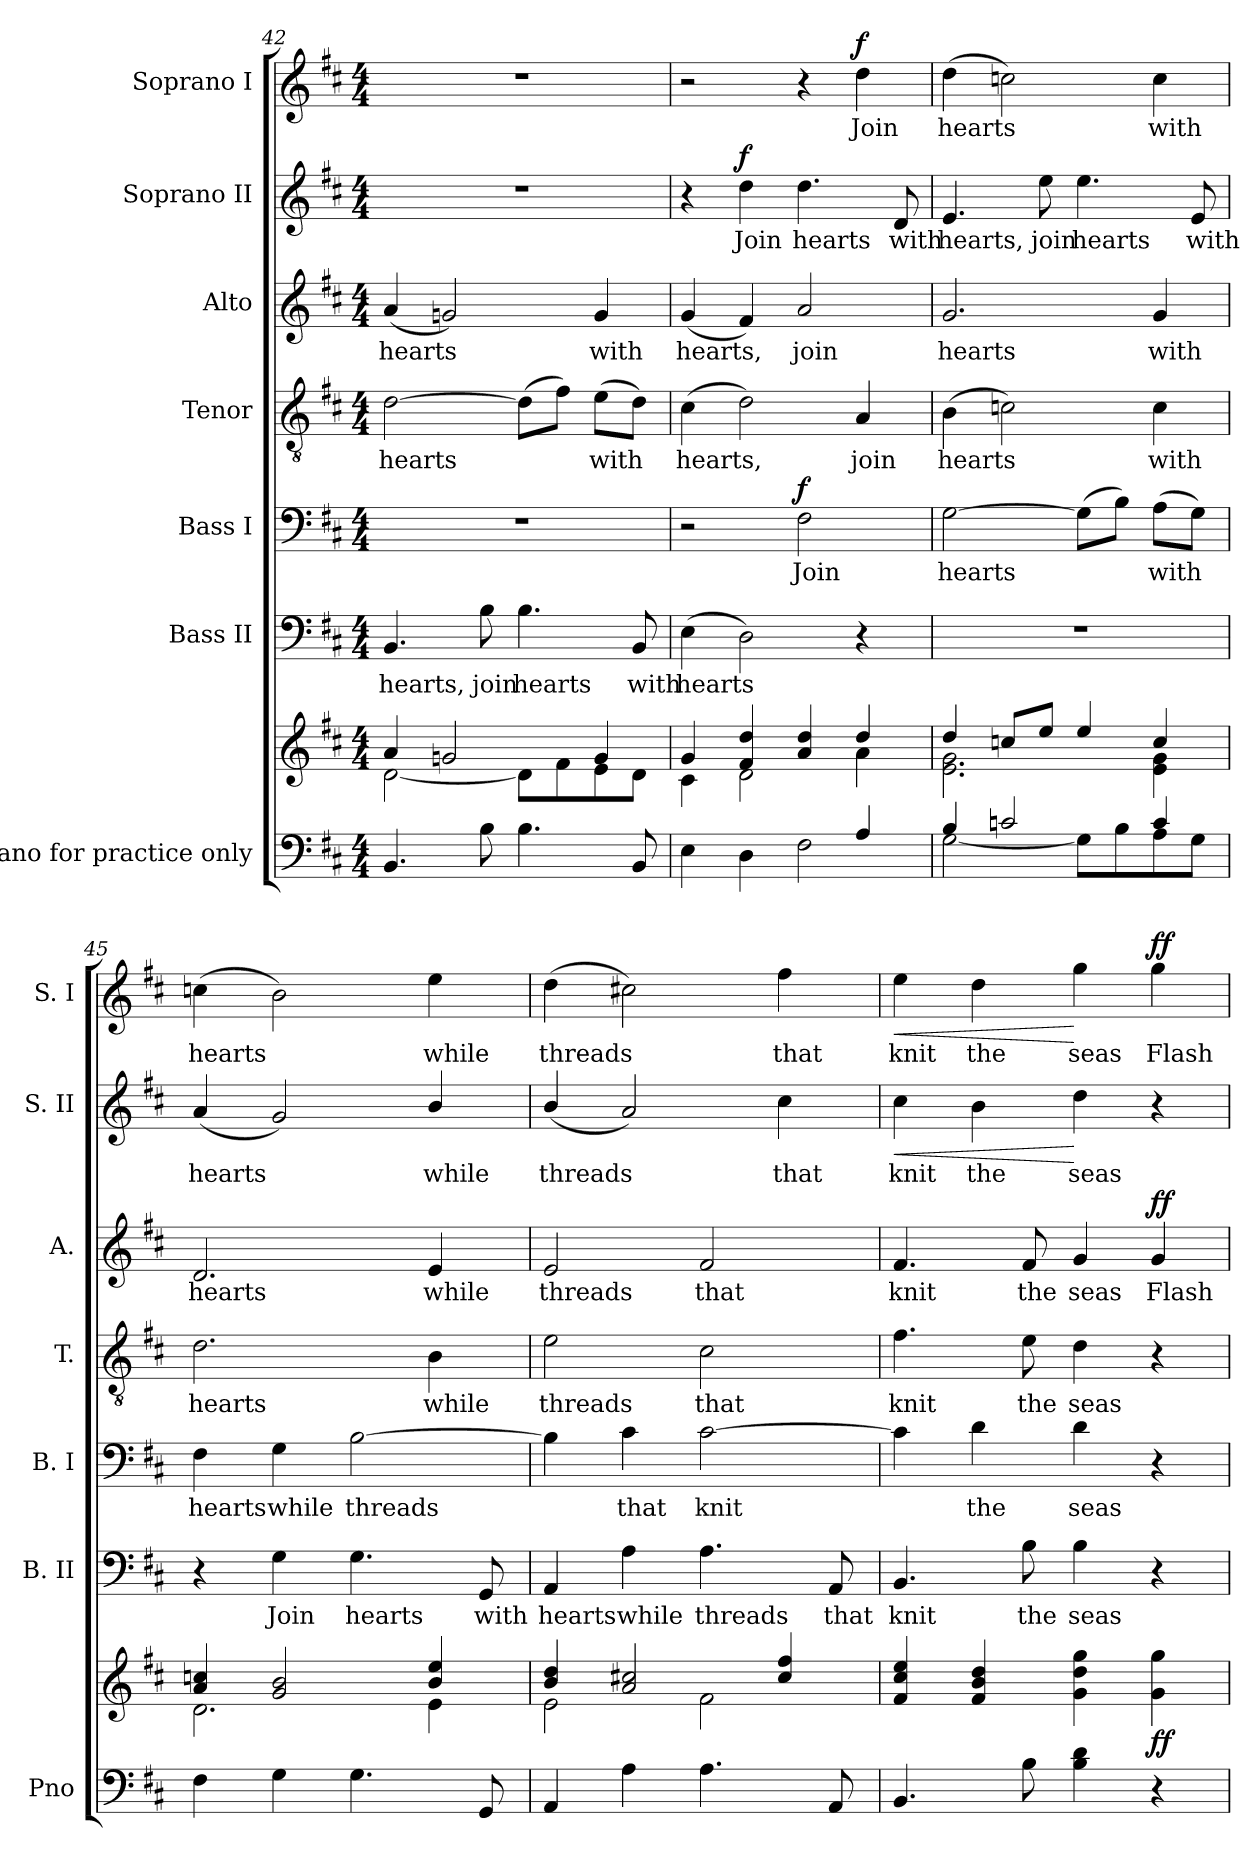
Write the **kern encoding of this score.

**kern	**kern	**dynam	**kern	**text	**kern	**text	**dynam	**kern	**text	**kern	**text	**dynam	**kern	**text	**dynam	**kern	**text	**dynam
*part7	*part7	*part7	*part6	*part6	*part5	*part5	*part5	*part4	*part4	*part3	*part3	*part3	*part2	*part2	*part2	*part1	*part1	*part1
*staff8	*staff7	*staff7/8	*staff6	*staff6	*staff5	*staff5	*staff5	*staff4	*staff4	*staff3	*staff3	*staff3	*staff2	*staff2	*staff2	*staff1	*staff1	*staff1
*I"Piano for practice only	*	*	*I"Bass II	*	*I"Bass I	*	*	*I"Tenor	*	*I"Alto	*	*	*I"Soprano II	*	*	*I"Soprano I	*	*
*I'Pno	*	*	*I'B. II	*	*I'B. I	*	*	*I'T.	*	*I'A.	*	*	*I'S. II	*	*	*I'S. I	*	*
*clefF4	*clefG2	*	*clefF4	*	*clefF4	*	*	*clefGv2	*	*clefG2	*	*	*clefG2	*	*	*clefG2	*	*
*k[f#c#]	*k[f#c#]	*	*k[f#c#]	*	*k[f#c#]	*	*	*k[f#c#]	*	*k[f#c#]	*	*	*k[f#c#]	*	*	*k[f#c#]	*	*
*M4/4	*M4/4	*	*M4/4	*	*M4/4	*	*	*M4/4	*	*M4/4	*	*	*M4/4	*	*	*M4/4	*	*
=42	=42	=42	=42	=42	=42	=42	=42	=42	=42	=42	=42	=42	=42	=42	=42	=42	=42	=42
*	*^	*	*	*	*	*	*	*	*	*	*	*	*	*	*	*	*	*
!	!	!	!	!	!LO:LY:b	!	!	!	!	!LO:LY:b	!	!LO:LY:b	!	!	!	!	!	!	!
4.BB/	4a/	[2d\	.	4.BB/	hearts,	1r	.	.	[2d\	hearts	(<4a/	hearts	.	1r	.	.	1r	.	.
.	2gn/	.	.	.	.	.	.	.	.	.	2gn/)	.	.	.	.	.	.	.	.
!	!	!	!	!	!LO:LY:b	!	!	!	!	!	!	!	!	!	!	!	!	!	!
8B\	.	.	.	8B\	join	.	.	.	.	.	.	.	.	.	.	.	.	.	.
!	!	!	!	!	!LO:LY:b	!	!	!	!	!	!	!	!	!	!	!	!	!	!
4.B\	.	8d\L]	.	4.B\	hearts	.	.	.	(>8d\L]	.	.	.	.	.	.	.	.	.	.
.	.	8f#\	.	.	.	.	.	.	8f#\J)	.	.	.	.	.	.	.	.	.	.
!	!	!	!	!	!	!	!	!	!	!LO:LY:b	!	!LO:LY:b	!	!	!	!	!	!	!
.	4g/	8e\	.	.	.	.	.	.	(>8e\L	with	4g/	with	.	.	.	.	.	.	.
!	!	!	!	!	!LO:LY:b	!	!	!	!	!	!	!	!	!	!	!	!	!	!
8BB/	.	8d\J	.	8BB/	with	.	.	.	8d\J)	.	.	.	.	.	.	.	.	.	.
=43	=43	=43	=43	=43	=43	=43	=43	=43	=43	=43	=43	=43	=43	=43	=43	=43	=43	=43	=43
*^	*	*	*	*	*	*	*	*	*	*	*	*	*	*	*	*	*	*	*
!	!	!	!	!	!	!LO:LY:b	!	!	!	!	!LO:LY:b	!	!LO:LY:b	!	!	!	!	!	!	!
2rFyy	4E\	4g/	4c#\	.	(>4E\	hearts	2r	.	.	(>4c#\	hearts,	(<4g/	hearts,	.	4r	.	.	2r	.	.
!	!	!	!	!	!	!	!	!	!	!	!	!	!	!	!	!LO:LY:b	!LO:DY:a	!	!	!
.	4D\	4f#/ 4dd/	2d\	.	2D\)	.	.	.	.	2d\)	.	4f#/)	.	.	4dd\	Join	f	.	.	.
!	!	!	!	!	!	!	!	!LO:LY:b	!LO:DY:a	!	!	!	!LO:LY:b	!	!	!LO:LY:b	!	!	!	!
4ryy	2F#\	4a/ 4dd/	.	.	.	.	2F#\	Join	f	.	.	2a/	join	.	4.dd\	hearts	.	4r	.	.
!	!	!	!	!	!	!	!	!	!	!	!LO:LY:b	!	!	!	!	!	!	!	!LO:LY:b	!LO:DY:a
4A/	.	4dd/	4a\	.	4r	.	.	.	.	4A/	join	.	.	.	.	.	.	4dd\	Join	f
!	!	!	!	!	!	!	!	!	!	!	!	!	!	!	!	!LO:LY:b	!	!	!	!
.	.	.	.	.	.	.	.	.	.	.	.	.	.	.	8d/	with	.	.	.	.
=44	=44	=44	=44	=44	=44	=44	=44	=44	=44	=44	=44	=44	=44	=44	=44	=44	=44	=44	=44	=44
!	!	!	!	!	!	!	!	!LO:LY:b	!	!	!LO:LY:b	!	!LO:LY:b	!	!	!LO:LY:b	!	!	!LO:LY:b	!
4B/	[2G\	4dd/	2.e\ 2.g\	.	1r	.	[2G\	hearts	.	(>4B\	hearts	2.g/	hearts	.	4.e/	hearts,	.	(>4dd\	hearts	.
2cn/	.	8ccn/L	.	.	.	.	.	.	.	2cn\)	.	.	.	.	.	.	.	2ccn\)	.	.
!	!	!	!	!	!	!	!	!	!	!	!	!	!	!	!	!LO:LY:b	!	!	!	!
.	.	8ee/J	.	.	.	.	.	.	.	.	.	.	.	.	8ee\	join	.	.	.	.
!	!	!	!	!	!	!	!	!	!	!	!	!	!	!	!	!LO:LY:b	!	!	!	!
.	8G\L]	4ee/	.	.	.	.	(>8G\L]	.	.	.	.	.	.	.	4.ee\	hearts	.	.	.	.
.	8B\	.	.	.	.	.	8B\J)	.	.	.	.	.	.	.	.	.	.	.	.	.
!	!	!	!	!	!	!	!	!LO:LY:b	!	!	!LO:LY:b	!	!LO:LY:b	!	!	!	!	!	!LO:LY:b	!
4c/	8A\	4cc/	4e\ 4g\	.	.	.	(>8A\L	with	.	4c\	with	4g/	with	.	.	.	.	4cc\	with	.
!	!	!	!	!	!	!	!	!	!	!	!	!	!	!	!	!LO:LY:b	!	!	!	!
.	8G\J	.	.	.	.	.	8G\J)	.	.	.	.	.	.	.	8e/	with	.	.	.	.
!!LO:LB:g=z
=45	=45	=45	=45	=45	=45	=45	=45	=45	=45	=45	=45	=45	=45	=45	=45	=45	=45	=45	=45	=45
!	!	!	!	!	!	!	!	!LO:LY:b	!	!	!LO:LY:b	!	!LO:LY:b	!	!	!LO:LY:b	!	!	!LO:LY:b	!
*v	*v	*	*	*	*	*	*	*	*	*	*	*	*	*	*	*	*	*	*	*
4F#\	4a/ 4ccn/	2.d\	.	4r	.	4F#\	hearts	.	2.d\	hearts	2.d/	hearts	.	(<4a/	hearts	.	(>4ccn\	hearts	.
!	!	!	!	!	!LO:LY:b	!	!LO:LY:b	!	!	!	!	!	!	!	!	!	!	!	!
4G\	2g/ 2b/	.	.	4G\	Join	4G\	while	.	.	.	.	.	.	2g/)	.	.	2b\)	.	.
!	!	!	!	!	!LO:LY:b	!	!LO:LY:b	!	!	!	!	!	!	!	!	!	!	!	!
4.G\	.	.	.	4.G\	hearts	[2B\	threads	.	.	.	.	.	.	.	.	.	.	.	.
!	!	!	!	!	!	!	!	!	!	!LO:LY:b	!	!LO:LY:b	!	!	!LO:LY:b	!	!	!LO:LY:b	!
.	4b/ 4ee/	4e\	.	.	.	.	.	.	4B\	while	4e/	while	.	4b/	while	.	4ee\	while	.
!	!	!	!	!	!LO:LY:b	!	!	!	!	!	!	!	!	!	!	!	!	!	!
8GG/	.	.	.	8GG/	with	.	.	.	.	.	.	.	.	.	.	.	.	.	.
=46	=46	=46	=46	=46	=46	=46	=46	=46	=46	=46	=46	=46	=46	=46	=46	=46	=46	=46	=46
!	!	!	!	!	!LO:LY:b	!	!	!	!	!LO:LY:b	!	!LO:LY:b	!	!	!LO:LY:b	!	!	!LO:LY:b	!
4AA/	4b/ 4dd/	2e\	.	4AA/	hearts	4B\]	.	.	2e\	threads	2e/	threads	.	(<4b/	threads	.	(>4dd\	threads	.
!	!	!	!	!	!LO:LY:b	!	!LO:LY:b	!	!	!	!	!	!	!	!	!	!	!	!
4A\	2a/ 2cc#X/	.	.	4A\	while	4c#\	that	.	.	.	.	.	.	2a/)	.	.	2cc#X\)	.	.
!	!	!	!	!	!LO:LY:b	!	!LO:LY:b	!	!	!LO:LY:b	!	!LO:LY:b	!	!	!	!	!	!	!
4.A\	.	2f#\	.	4.A\	threads	[2c#\	knit	.	2c#\	that	2f#/	that	.	.	.	.	.	.	.
!	!	!	!	!	!	!	!	!	!	!	!	!	!	!	!LO:LY:b	!	!	!LO:LY:b	!
.	4cc#/ 4ff#/	.	.	.	.	.	.	.	.	.	.	.	.	4cc#\	that	.	4ff#\	that	.
!	!	!	!	!	!LO:LY:b	!	!	!	!	!	!	!	!	!	!	!	!	!	!
8AA/	.	.	.	8AA/	that	.	.	.	.	.	.	.	.	.	.	.	.	.	.
*	*v	*v	*	*	*	*	*	*	*	*	*	*	*	*	*	*	*	*	*
=47	=47	=47	=47	=47	=47	=47	=47	=47	=47	=47	=47	=47	=47	=47	=47	=47	=47	=47
!	!	!	!	!LO:LY:b	!	!	!	!	!LO:LY:b	!	!LO:LY:b	!	!	!LO:LY:b	!LO:HP:b	!	!LO:LY:b	!LO:HP:b
4.BB/	4f#/ 4cc#/ 4ee/	.	4.BB/	knit	4c#\]	.	.	4.f#\	knit	4.f#/	knit	.	4cc#\	knit	<	4ee\	knit	<
!	!	!	!	!	!	!LO:LY:b	!	!	!	!	!	!	!	!LO:LY:b	!	!	!LO:LY:b	!
.	4f#/ 4b/ 4dd/	.	.	.	4d\	the	.	.	.	.	.	.	4b\	the	.	4dd\	the	.
!	!	!	!	!LO:LY:b	!	!	!	!	!LO:LY:b	!	!LO:LY:b	!	!	!	!	!	!	!
8B\	.	.	8B\	the	.	.	.	8e\	the	8f#/	the	.	.	.	.	.	.	.
!	!	!	!	!LO:LY:b	!	!LO:LY:b	!	!	!LO:LY:b	!	!LO:LY:b	!	!	!LO:LY:b	!	!	!LO:LY:b	!
4B\ 4d\	4g\ 4dd\ 4gg\	.	4B\	seas	4d\	seas	.	4d\	seas	4g/	seas	.	4dd\	seas	[	4gg\	seas	[
!	!	!LO:DY:b	!	!	!	!	!	!	!	!	!LO:LY:b	!LO:DY:a	!	!	!	!	!LO:LY:b	!LO:DY:a
4r	4g\ 4gg\	ff	4r	.	4r	.	.	4r	.	4g/	Flash	ff	4r	.	.	4gg\	Flash	ff
=	=	=	=	=	=	=	=	=	=	=	=	=	=	=	=	=	=	=
*-	*-	*-	*-	*-	*-	*-	*-	*-	*-	*-	*-	*-	*-	*-	*-	*-	*-	*-
